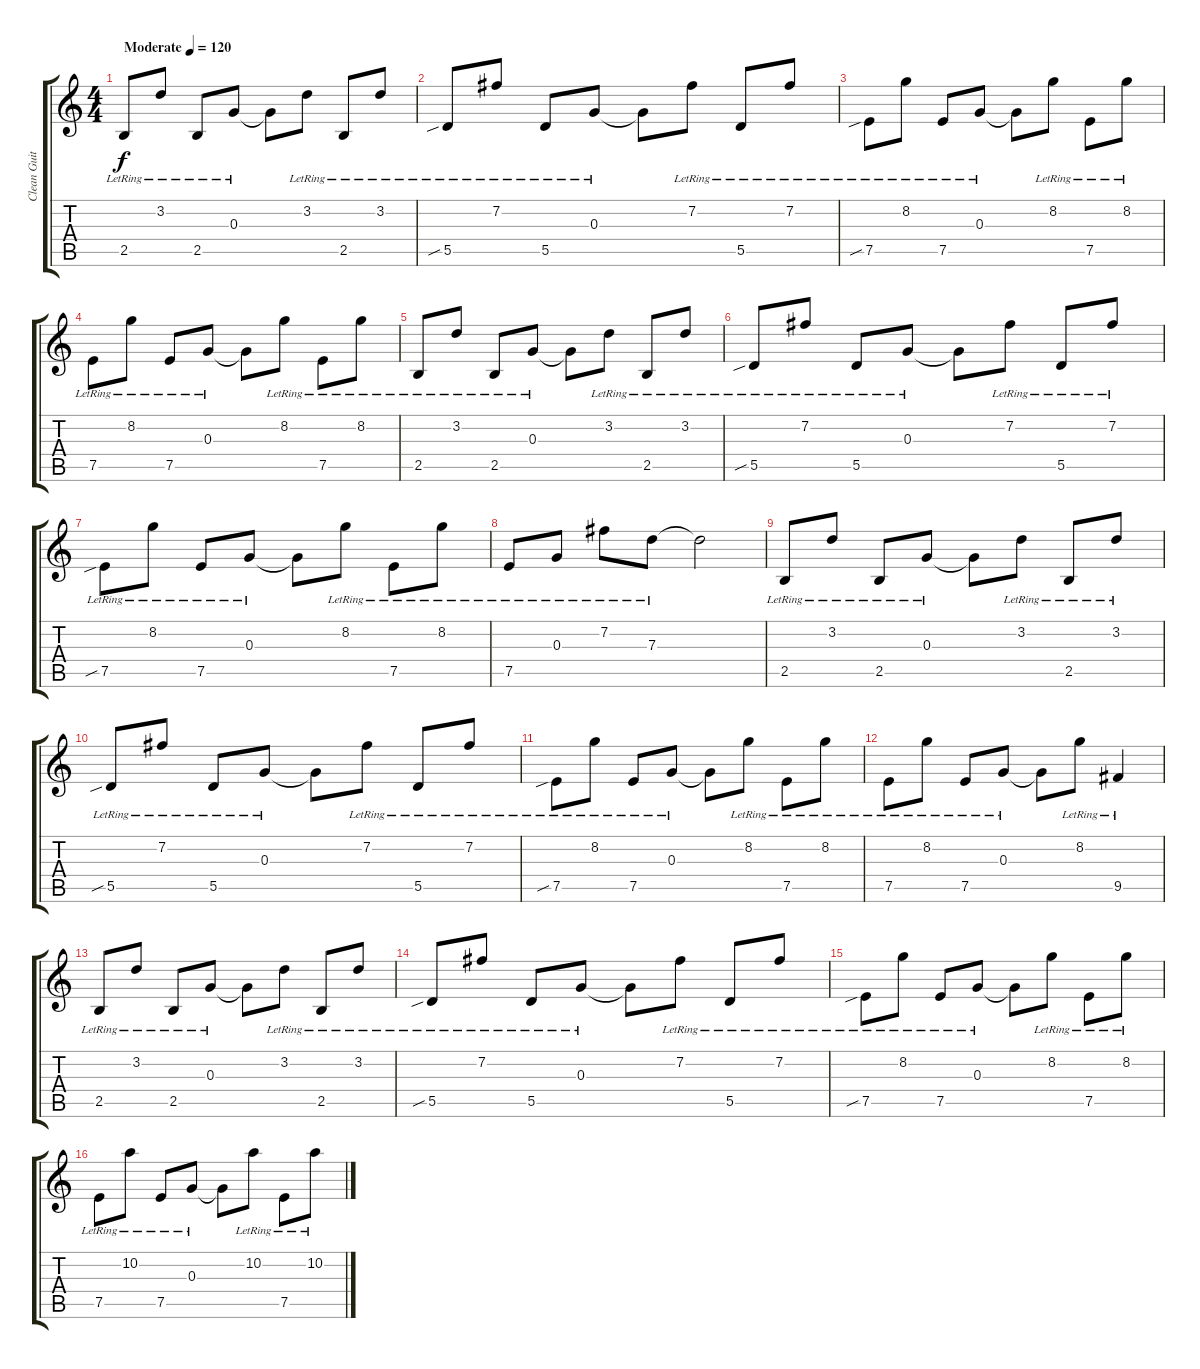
\track ("Clean Guitar" "Clean Guit") {instrument electricguitarjazz}
\staff {score tabs}
\tuning (E4 B3 G3 D3 A2 E2) {hide}
\ts (4 4)
\tempo (120 "Moderate")
\clef g2
\ks c
2.5{lr}.8{dy f instrument electricguitarjazz} 3.2{lr}.8 2.5{lr}.8 0.3{lr}.8 0.3{t}.8 3.2{lr}.8 2.5{lr}.8 3.2{lr}.8 |
5.5{sib lr}.8 7.2{lr}.8 5.5{lr}.8 0.3{lr}.8 0.3{t}.8 7.2{lr}.8 5.5{lr}.8 7.2{lr}.8 |
7.5{sib lr}.8 8.2{lr}.8 7.5{lr}.8 0.3{lr}.8 0.3{t}.8 8.2{lr}.8 7.5{lr}.8 8.2{lr}.8 |
7.5{lr}.8 8.2{lr}.8 7.5{lr}.8 0.3{lr}.8 0.3{t}.8 8.2{lr}.8 7.5{lr}.8 8.2{lr}.8 |
2.5{lr}.8 3.2{lr}.8 2.5{lr}.8 0.3{lr}.8 0.3{t}.8 3.2{lr}.8 2.5{lr}.8 3.2{lr}.8 |
5.5{sib lr}.8 7.2{lr}.8 5.5{lr}.8 0.3{lr}.8 0.3{t}.8 7.2{lr}.8 5.5{lr}.8 7.2{lr}.8 |
7.5{sib lr}.8 8.2{lr}.8 7.5{lr}.8 0.3{lr}.8 0.3{t}.8 8.2{lr}.8 7.5{lr}.8 8.2{lr}.8 |
7.5{lr}.8 0.3{lr}.8 7.2{lr}.8 7.3{lr}.8 7.3{t}.2 |
2.5{lr}.8 3.2{lr}.8 2.5{lr}.8 0.3{lr}.8 0.3{t}.8 3.2{lr}.8 2.5{lr}.8 3.2{lr}.8 |
5.5{sib lr}.8 7.2{lr}.8 5.5{lr}.8 0.3{lr}.8 0.3{t}.8 7.2{lr}.8 5.5{lr}.8 7.2{lr}.8 |
7.5{sib lr}.8 8.2{lr}.8 7.5{lr}.8 0.3{lr}.8 0.3{t}.8 8.2{lr}.8 7.5{lr}.8 8.2{lr}.8 |
7.5{lr}.8 8.2{lr}.8 7.5{lr}.8 0.3{lr}.8 0.3{t}.8 8.2{lr}.8 9.5{lr}.4 |
2.5{lr}.8 3.2{lr}.8 2.5{lr}.8 0.3{lr}.8 0.3{t}.8 3.2{lr}.8 2.5{lr}.8 3.2{lr}.8 |
5.5{sib lr}.8 7.2{lr}.8 5.5{lr}.8 0.3{lr}.8 0.3{t}.8 7.2{lr}.8 5.5{lr}.8 7.2{lr}.8 |
7.5{sib lr}.8 8.2{lr}.8 7.5{lr}.8 0.3{lr}.8 0.3{t}.8 8.2{lr}.8 7.5{lr}.8 8.2{lr}.8 |
7.5{lr}.8 10.2{lr}.8 7.5{lr}.8 0.3{lr}.8 0.3{t}.8 10.2{lr}.8 7.5{lr}.8 10.2{lr}.8
